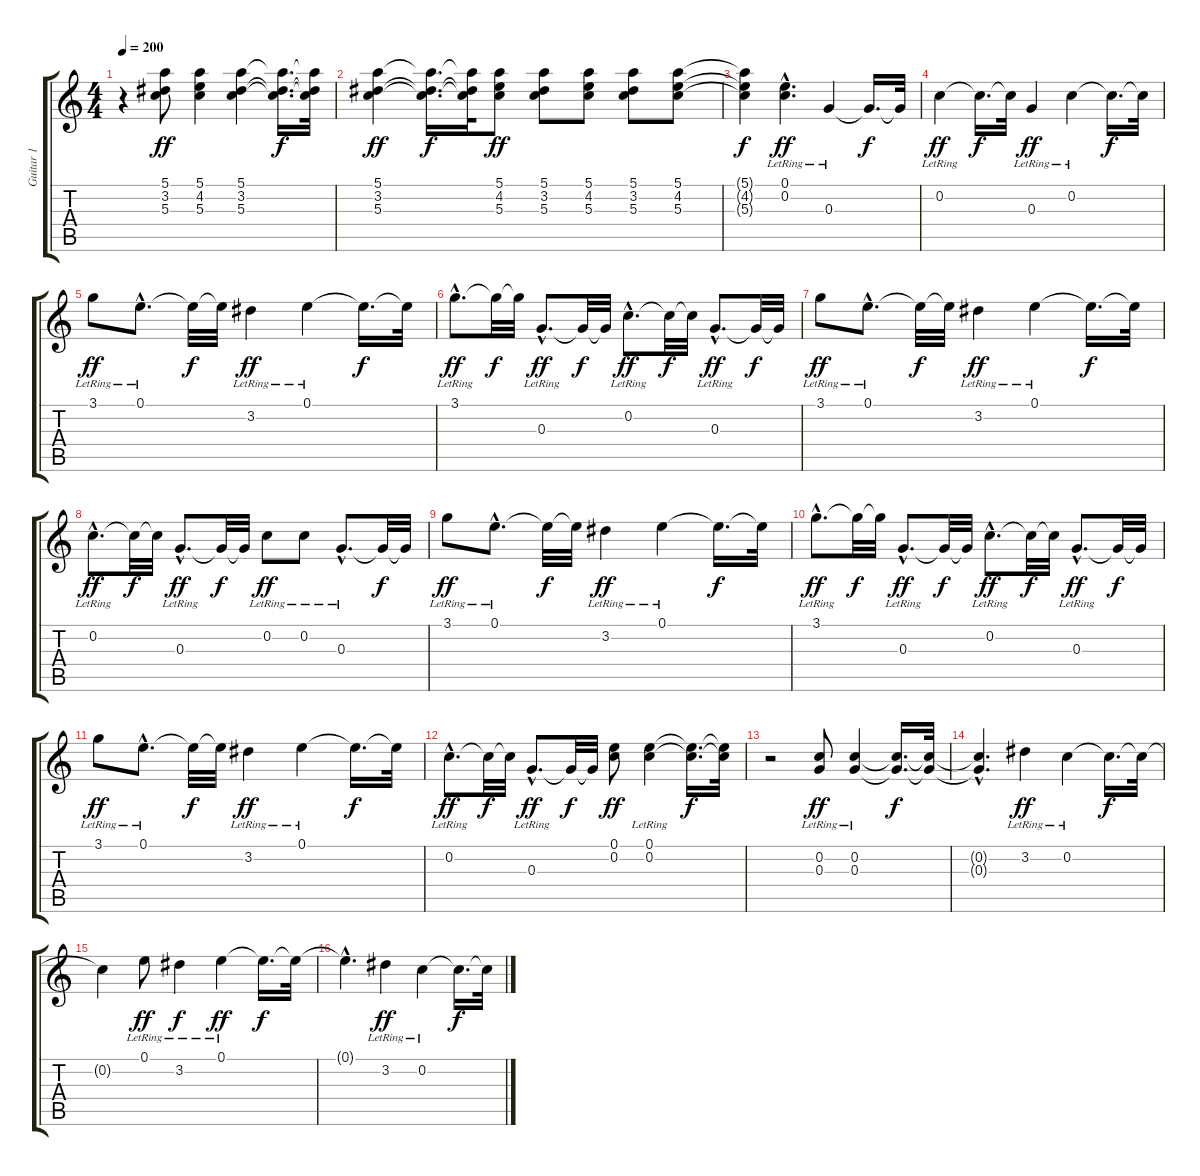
\track ("Guitar 1" "Guitar 1") {instrument acousticguitarsteel}
\staff {score tabs}
\tuning (E4 C4 G3 C3 A2 C2) {hide}
\ts (4 4)
\tempo 200
\clef g2
\ks c
r.4{dy f} (5.1 3.2 5.3).8{dy ff} (5.1 4.2 5.3).4 (5.1 3.2 5.3).4 (5.1{t} 3.2{t} 5.3{t}).16{d dy f} (5.1{t} 3.2{t} 5.3{t}).32 |
(5.1 3.2 5.3).4{dy ff} (5.1{t} 3.2{t} 5.3{t}).16{d dy f} (5.1{t} 3.2{t} 5.3{t}).32 (5.1 4.2 5.3).8{dy ff} (5.1 3.2 5.3).8 (5.1 4.2 5.3).8 (5.1 3.2 5.3).8 (5.1 4.2 5.3).8 |
(5.1{t} 4.2{t} 5.3{t}).4{dy f} (0.1{hac lr} 0.2{hac lr}).4{d dy ff} 0.3{lr}.4 0.3{t}.16{d dy f} 0.3{t}.32 |
0.2{lr}.4{dy ff} 0.2{t}.16{d dy f} 0.2{t}.32 0.3{lr}.4{dy ff} 0.2{lr}.4 0.2{t}.16{d dy f} 0.2{t}.32 |
3.1{lr}.8{dy ff} 0.1{hac lr}.8{d} 0.1{t}.32{dy f} 0.1{t}.32 3.2{lr}.4{dy ff} 0.1{lr}.4 0.1{t}.16{d dy f} 0.1{t}.32 |
3.1{hac lr}.8{d dy ff} 3.1{t}.32{dy f} 3.1{t}.32 0.3{hac lr}.8{d dy ff} 0.3{t}.32{dy f} 0.3{t}.32 0.2{hac lr}.8{d dy ff} 0.2{t}.32{dy f} 0.2{t}.32 0.3{hac lr}.8{d dy ff} 0.3{t}.32{dy f} 0.3{t}.32 |
3.1{lr}.8{dy ff} 0.1{hac lr}.8{d} 0.1{t}.32{dy f} 0.1{t}.32 3.2{lr}.4{dy ff} 0.1{lr}.4 0.1{t}.16{d dy f} 0.1{t}.32 |
0.2{hac lr}.8{d dy ff} 0.2{t}.32{dy f} 0.2{t}.32 0.3{hac lr}.8{d dy ff} 0.3{t}.32{dy f} 0.3{t}.32 0.2{lr}.8{dy ff} 0.2{lr}.8 0.3{hac lr}.8{d} 0.3{t}.32{dy f} 0.3{t}.32 |
3.1{lr}.8{dy ff} 0.1{hac lr}.8{d} 0.1{t}.32{dy f} 0.1{t}.32 3.2{lr}.4{dy ff} 0.1{lr}.4 0.1{t}.16{d dy f} 0.1{t}.32 |
3.1{hac lr}.8{d dy ff} 3.1{t}.32{dy f} 3.1{t}.32 0.3{hac lr}.8{d dy ff} 0.3{t}.32{dy f} 0.3{t}.32 0.2{hac lr}.8{d dy ff} 0.2{t}.32{dy f} 0.2{t}.32 0.3{hac lr}.8{d dy ff} 0.3{t}.32{dy f} 0.3{t}.32 |
3.1{lr}.8{dy ff} 0.1{hac lr}.8{d} 0.1{t}.32{dy f} 0.1{t}.32 3.2{lr}.4{dy ff} 0.1{lr}.4 0.1{t}.16{d dy f} 0.1{t}.32 |
0.2{hac lr}.8{d dy ff} 0.2{t}.32{dy f} 0.2{t}.32 0.3{hac lr}.8{d dy ff} 0.3{t}.32{dy f} 0.3{t}.32 (0.1 0.2).8{dy ff} (0.1{lr} 0.2{lr}).4 (0.1{t} 0.2{t}).16{d dy f} (0.1{t} 0.2{t}).32 |
r.2 (0.2{lr} 0.3{lr}).8{dy ff} (0.2{lr} 0.3{lr}).4 (0.2{t} 0.3{t}).16{d dy f} (0.2{t} 0.3{t}).32 |
(0.2{hac t} 0.3{hac t}).4{d} 3.2{lr}.4{dy ff} 0.2{lr}.4 0.2{t}.16{d dy f} 0.2{t}.32 |
0.2{t}.4 0.1{lr}.8{dy ff} 3.2{lr}.4{dy f} 0.1{lr}.4{dy ff} 0.1{t}.16{d dy f} 0.1{t}.32 |
0.1{hac t}.4{d} 3.2{lr}.4{dy ff} 0.2{lr}.4 0.2{t}.16{d dy f} 0.2{t}.32
